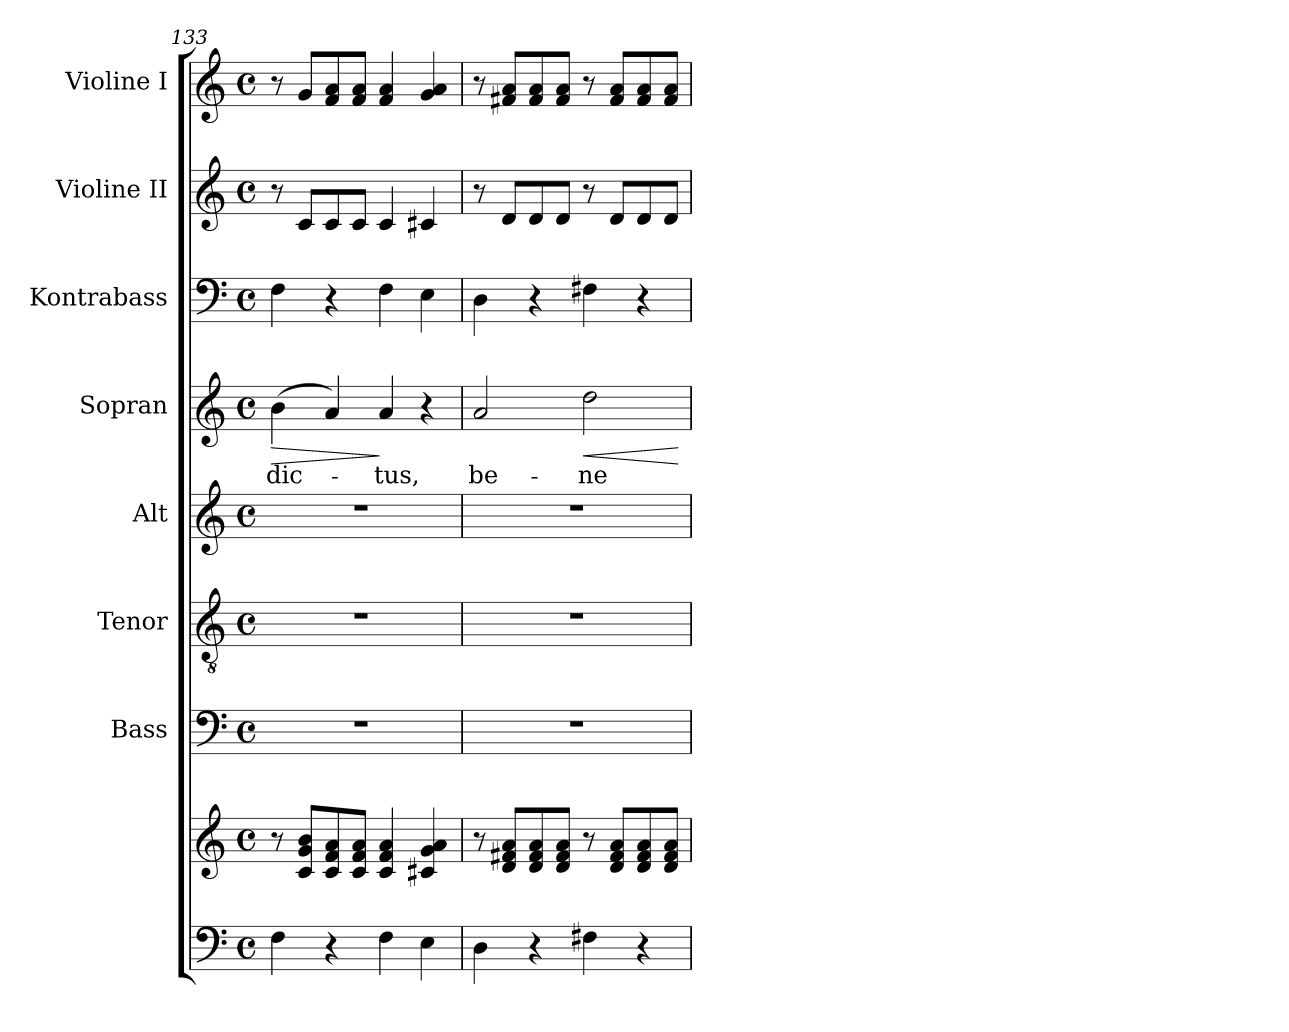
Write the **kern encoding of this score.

**kern	**kern	**kern	**kern	**kern	**kern	**text	**dynam	**kern	**kern	**kern
*part8	*part8	*part7	*part6	*part5	*part4	*part4	*part4	*part3	*part2	*part1
*staff9	*staff8	*staff7	*staff6	*staff5	*staff4	*staff4	*staff4	*staff3	*staff2	*staff1
*	*	*I"Bass	*I"Tenor	*I"Alt	*I"Sopran	*	*	*I"Kontrabass	*I"Violine II	*I"Violine I
*	*	*I'B.	*I'T.	*I'A.	*I'S.	*	*	*I'Kb.	*I'Vl. II	*I'Vl. I
*clefF4	*clefG2	*clefF4	*clefGv2	*clefG2	*clefG2	*	*	*clefF4	*clefG2	*clefG2
*	*	*	*	*	*	*	*	*ITrd7c12	*	*
*k[]	*k[]	*k[]	*k[]	*k[]	*k[]	*	*	*k[]	*k[]	*k[]
*C:	*C:	*C:	*C:	*C:	*C:	*	*	*C:	*C:	*C:
*M4/4	*M4/4	*M4/4	*M4/4	*M4/4	*M4/4	*	*	*M4/4	*M4/4	*M4/4
*met(c)	*met(c)	*met(c)	*met(c)	*met(c)	*met(c)	*	*	*met(c)	*met(c)	*met(c)
=133	=133	=133	=133	=133	=133	=133	=133	=133	=133	=133
!	!	!	!	!	!	!LO:LY:b	!LO:HP:b	!	!	!
4F\	8r	1r	1r	1r	(>4b\	-dic-	>	4FF\	8r	8r
.	8c/ 8g/ 8b/L	.	.	.	.	.	.	.	8c/L	8g/L
4r	8c/ 8f/ 8a/	.	.	.	4a/)	.	.	4r	8c/	8f/ 8a/
.	8c/ 8f/ 8a/J	.	.	.	.	.	.	.	8c/J	8f/ 8a/J
!	!	!	!	!	!	!LO:LY:b	!	!	!	!
4F\	4c/ 4f/ 4a/	.	.	.	4a/	-tus,	]	4FF\	4c/	4f/ 4a/
4E\	4c#X/ 4g/ 4a/	.	.	.	4r	.	.	4EE\	4c#X/	4g/ 4a/
=134	=134	=134	=134	=134	=134	=134	=134	=134	=134	=134
!	!	!	!	!	!	!LO:LY:b	!	!	!	!
4D\	8r	1r	1r	1r	2a/	be-	.	4DD\	8r	8r
.	8d/ 8f#X/ 8a/L	.	.	.	.	.	.	.	8d/L	8f#X/ 8a/L
4r	8d/ 8f#/ 8a/	.	.	.	.	.	.	4r	8d/	8f#/ 8a/
.	8d/ 8f#/ 8a/J	.	.	.	.	.	.	.	8d/J	8f#/ 8a/J
!	!	!	!	!	!	!LO:LY:b	!LO:HP:b	!	!	!
4F#X\	8r	.	.	.	2dd\	-ne-	<	4FF#X\	8r	8r
.	8d/ 8f#/ 8a/L	.	.	.	.	.	.	.	8d/L	8f#/ 8a/L
4r	8d/ 8f#/ 8a/	.	.	.	.	.	.	4r	8d/	8f#/ 8a/
.	8d/ 8f#/ 8a/J	.	.	.	.	.	.	.	8d/J	8f#/ 8a/J
.	.	.	.	.	.	.	[	.	.	.
=	=	=	=	=	=	=	=	=	=	=
*-	*-	*-	*-	*-	*-	*-	*-	*-	*-	*-
